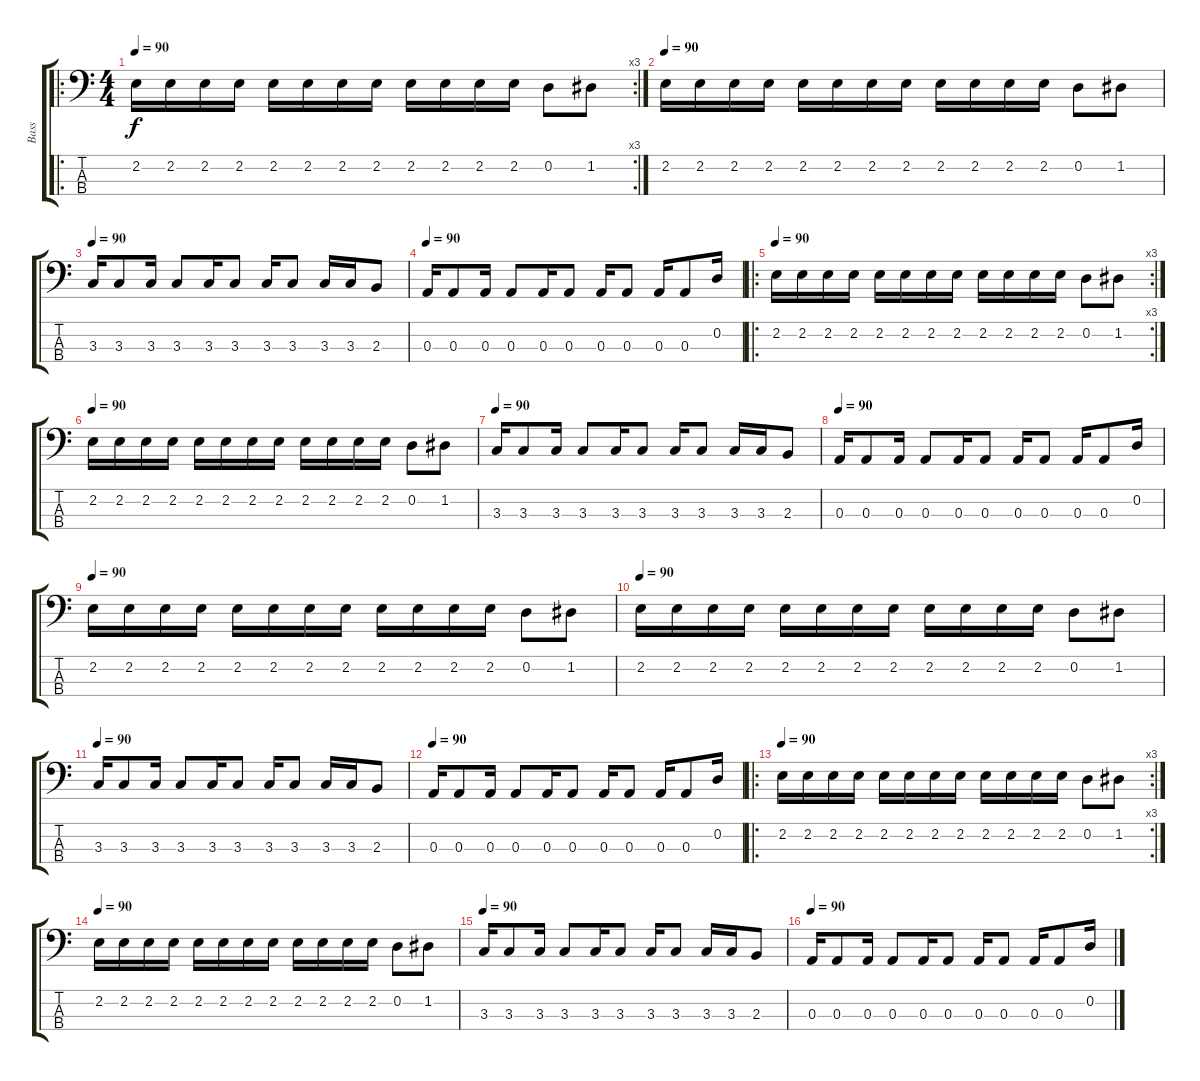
\track ("Bass" "Bass") {instrument electricbasspick}
\staff {score tabs}
\tuning (G2 D2 A1 E1) {hide}
\ro
\rc 3
\ts (4 4)
\tempo 90
\clef f4
\ks c
2.2.16{dy f volume 16} 2.2.16 2.2.16 2.2.16 2.2.16 2.2.16 2.2.16 2.2.16 2.2.16 2.2.16 2.2.16 2.2.16 0.2.8 1.2.8 |
\tempo 90
2.2.16 2.2.16 2.2.16 2.2.16 2.2.16 2.2.16 2.2.16 2.2.16 2.2.16 2.2.16 2.2.16 2.2.16 0.2.8 1.2.8 |
\tempo 90
3.3.16 3.3.8 3.3.16 3.3.8 3.3.16 3.3.8 3.3.16 3.3.8 3.3.16 3.3.16 2.3.8 |
\tempo 90
0.3.16 0.3.8 0.3.16 0.3.8 0.3.16 0.3.8 0.3.16 0.3.8 0.3.16 0.3.8 0.2.16 |
\ro
\rc 3
\tempo 90
2.2.16{volume 16} 2.2.16 2.2.16 2.2.16 2.2.16 2.2.16 2.2.16 2.2.16 2.2.16 2.2.16 2.2.16 2.2.16 0.2.8 1.2.8 |
\tempo 90
2.2.16 2.2.16 2.2.16 2.2.16 2.2.16 2.2.16 2.2.16 2.2.16 2.2.16 2.2.16 2.2.16 2.2.16 0.2.8 1.2.8 |
\tempo 90
3.3.16 3.3.8 3.3.16 3.3.8 3.3.16 3.3.8 3.3.16 3.3.8 3.3.16 3.3.16 2.3.8 |
\tempo 90
0.3.16 0.3.8 0.3.16 0.3.8 0.3.16 0.3.8 0.3.16 0.3.8 0.3.16 0.3.8 0.2.16 |
\tempo 90
2.2.16{volume 16} 2.2.16 2.2.16 2.2.16 2.2.16 2.2.16 2.2.16 2.2.16 2.2.16 2.2.16 2.2.16 2.2.16 0.2.8 1.2.8 |
\tempo 90
2.2.16 2.2.16 2.2.16 2.2.16 2.2.16 2.2.16 2.2.16 2.2.16 2.2.16 2.2.16 2.2.16 2.2.16 0.2.8 1.2.8 |
\tempo 90
3.3.16 3.3.8 3.3.16 3.3.8 3.3.16 3.3.8 3.3.16 3.3.8 3.3.16 3.3.16 2.3.8 |
\tempo 90
0.3.16 0.3.8 0.3.16 0.3.8 0.3.16 0.3.8 0.3.16 0.3.8 0.3.16 0.3.8 0.2.16 |
\ro
\rc 3
\tempo 90
2.2.16{volume 16} 2.2.16 2.2.16 2.2.16 2.2.16 2.2.16 2.2.16 2.2.16 2.2.16 2.2.16 2.2.16 2.2.16 0.2.8 1.2.8 |
\tempo 90
2.2.16 2.2.16 2.2.16 2.2.16 2.2.16 2.2.16 2.2.16 2.2.16 2.2.16 2.2.16 2.2.16 2.2.16 0.2.8 1.2.8 |
\tempo 90
3.3.16 3.3.8 3.3.16 3.3.8 3.3.16 3.3.8 3.3.16 3.3.8 3.3.16 3.3.16 2.3.8 |
\tempo 90
0.3.16 0.3.8 0.3.16 0.3.8 0.3.16 0.3.8 0.3.16 0.3.8 0.3.16 0.3.8 0.2.16
